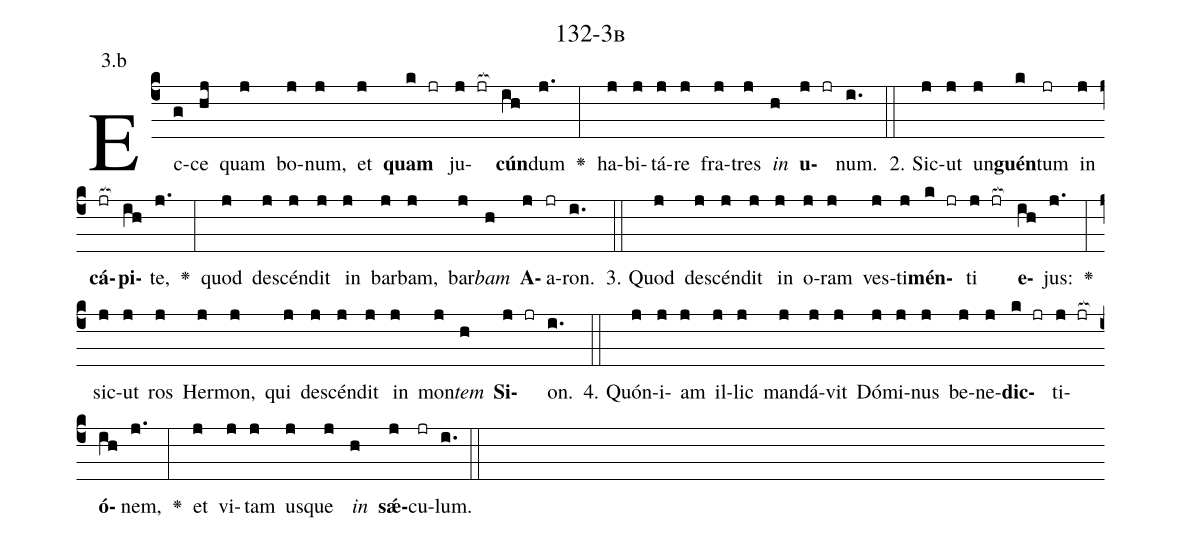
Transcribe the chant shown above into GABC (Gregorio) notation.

name: 132-3b;
annotation: 3.b;
%%
(c4)Ec(g)ce(hj) quam(j) bo(j)num,(j) et(j) <b>quam</b>(k jr) ju(j jr[ocb:1{])<b>cún</b>(ih[ocb:0}])dum(j.) <v>\greheightstar</v>(:) ha(j)bi(j)tá(j)re(j) fra(j)tres(j) <i>in</i>(h) <b>u</b>(j jr)num.(i.) (::)
2. Sic(j)ut(j) un(j)<b>guén</b>(k)tum(jr) in(j) <b>cá</b>(jr[ocb:1{])<b>pi</b>(ih[ocb:0}])te,(j.) <v>\greheightstar</v>(:) quod(j) de(j)scén(j)dit(j) in(j) bar(j)bam,(j) bar(j)<i>bam</i>(h) <b>A</b>(j)a(jr)ron.(i.) (::)
3. Quod(j) de(j)scén(j)dit(j) in(j) o(j)ram(j) ves(j)ti(j)<b>mén</b>(k jr)ti(j jr[ocb:1{]) <b>e</b>(ih[ocb:0}])jus:(j.) <v>\greheightstar</v>(:) sic(j)ut(j) ros(j) Her(j)mon,(j) qui(j) de(j)scén(j)dit(j) in(j) mon(j)<i>tem</i>(h) <b>Si</b>(j jr)on.(i.) (::)
4. Quón(j)i(j)am(j) il(j)lic(j) man(j)dá(j)vit(j) Dó(j)mi(j)nus(j) be(j)ne(j)<b>dic</b>(k jr)ti(j jr[ocb:1{])<b>ó</b>(ih[ocb:0}])nem,(j.) <v>\greheightstar</v>(:) et(j) vi(j)tam(j) us(j)que(j) <i>in</i>(h) <b>sǽ</b>(j)cu(jr)lum.(i.) (::)
